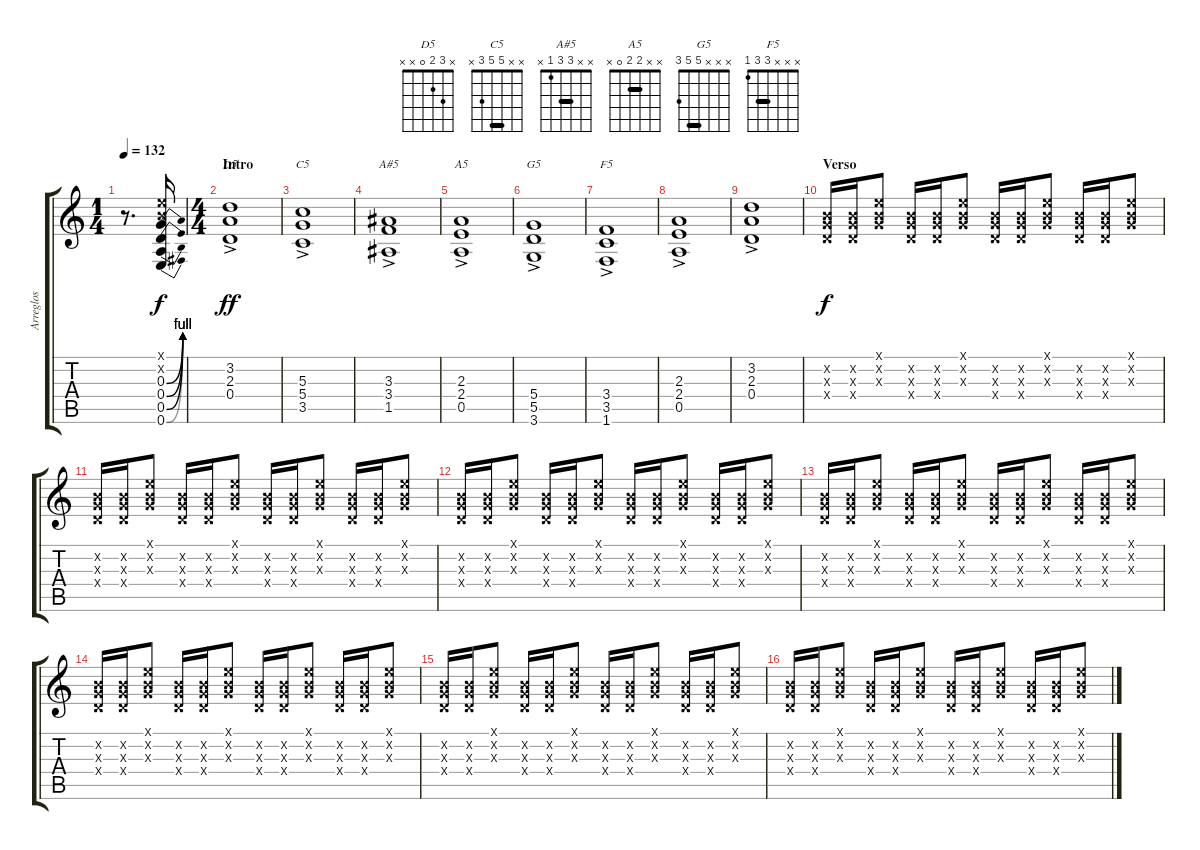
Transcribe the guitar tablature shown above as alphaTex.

\track ("Arreglos" "Arreglos") {instrument overdrivenguitar}
\staff {score tabs}
\tuning (E4 B3 G3 D3 A2 E2) {hide}
\chord ("D5" x 3 2 0 x x)
\chord ("C5" x x 5 5 3 x) {barre 5}
\chord ("A#5" x x 3 3 1 x) {barre 3}
\chord ("A5" x x 2 2 0 x) {barre 2}
\chord ("G5" x x x 5 5 3) {barre 5}
\chord ("F5" x x x 3 3 1) {barre 3}
\ts (1 4)
\tempo 132
\clef g2
\ks c
r.8{d dy f instrument overdrivenguitar} (0.1{x} 0.2{x} 0.3{be (bend 0 0 60 4)} 0.4{be (bend 0 0 60 4)} 0.5{be (bend 0 0 60 4)} 0.6{be (bend 0 0 60 4)}).16 |
\ts (4 4)
\section ("" "Intro")
(3.2 2.3 0.4{ac}).1{ch "D5" dy ff} |
(5.3 5.4{ac} 3.5).1{ch "C5"} |
(3.3 3.4{ac} 1.5).1{ch "A#5"} |
(2.3 2.4{ac} 0.5).1{ch "A5"} |
(5.4 5.5{ac} 3.6).1{ch "G5"} |
(3.4 3.5{ac} 1.6).1{ch "F5"} |
(2.3 2.4{ac} 0.5).1 |
(3.2 2.3 0.4{ac}).1 |
\section ("" "Verso")
(0.2{x} 0.3{x} 0.4{x}).16{dy f volume 10 balance 9 instrument guitarharmonics} (0.2{x} 0.3{x} 0.4{x}).16 (0.1{x} 0.2{x} 0.3{x}).8 (0.2{x} 0.3{x} 0.4{x}).16 (0.2{x} 0.3{x} 0.4{x}).16 (0.1{x} 0.2{x} 0.3{x}).8 (0.2{x} 0.3{x} 0.4{x}).16 (0.2{x} 0.3{x} 0.4{x}).16 (0.1{x} 0.2{x} 0.3{x}).8 (0.2{x} 0.3{x} 0.4{x}).16 (0.2{x} 0.3{x} 0.4{x}).16 (0.1{x} 0.2{x} 0.3{x}).8 |
(0.2{x} 0.3{x} 0.4{x}).16 (0.2{x} 0.3{x} 0.4{x}).16 (0.1{x} 0.2{x} 0.3{x}).8 (0.2{x} 0.3{x} 0.4{x}).16 (0.2{x} 0.3{x} 0.4{x}).16 (0.1{x} 0.2{x} 0.3{x}).8 (0.2{x} 0.3{x} 0.4{x}).16 (0.2{x} 0.3{x} 0.4{x}).16 (0.1{x} 0.2{x} 0.3{x}).8 (0.2{x} 0.3{x} 0.4{x}).16 (0.2{x} 0.3{x} 0.4{x}).16 (0.1{x} 0.2{x} 0.3{x}).8 |
(0.2{x} 0.3{x} 0.4{x}).16 (0.2{x} 0.3{x} 0.4{x}).16 (0.1{x} 0.2{x} 0.3{x}).8 (0.2{x} 0.3{x} 0.4{x}).16 (0.2{x} 0.3{x} 0.4{x}).16 (0.1{x} 0.2{x} 0.3{x}).8 (0.2{x} 0.3{x} 0.4{x}).16 (0.2{x} 0.3{x} 0.4{x}).16 (0.1{x} 0.2{x} 0.3{x}).8 (0.2{x} 0.3{x} 0.4{x}).16 (0.2{x} 0.3{x} 0.4{x}).16 (0.1{x} 0.2{x} 0.3{x}).8 |
(0.2{x} 0.3{x} 0.4{x}).16 (0.2{x} 0.3{x} 0.4{x}).16 (0.1{x} 0.2{x} 0.3{x}).8 (0.2{x} 0.3{x} 0.4{x}).16 (0.2{x} 0.3{x} 0.4{x}).16 (0.1{x} 0.2{x} 0.3{x}).8 (0.2{x} 0.3{x} 0.4{x}).16 (0.2{x} 0.3{x} 0.4{x}).16 (0.1{x} 0.2{x} 0.3{x}).8 (0.2{x} 0.3{x} 0.4{x}).16 (0.2{x} 0.3{x} 0.4{x}).16 (0.1{x} 0.2{x} 0.3{x}).8 |
(0.2{x} 0.3{x} 0.4{x}).16 (0.2{x} 0.3{x} 0.4{x}).16 (0.1{x} 0.2{x} 0.3{x}).8 (0.2{x} 0.3{x} 0.4{x}).16 (0.2{x} 0.3{x} 0.4{x}).16 (0.1{x} 0.2{x} 0.3{x}).8 (0.2{x} 0.3{x} 0.4{x}).16 (0.2{x} 0.3{x} 0.4{x}).16 (0.1{x} 0.2{x} 0.3{x}).8 (0.2{x} 0.3{x} 0.4{x}).16 (0.2{x} 0.3{x} 0.4{x}).16 (0.1{x} 0.2{x} 0.3{x}).8 |
(0.2{x} 0.3{x} 0.4{x}).16 (0.2{x} 0.3{x} 0.4{x}).16 (0.1{x} 0.2{x} 0.3{x}).8 (0.2{x} 0.3{x} 0.4{x}).16 (0.2{x} 0.3{x} 0.4{x}).16 (0.1{x} 0.2{x} 0.3{x}).8 (0.2{x} 0.3{x} 0.4{x}).16 (0.2{x} 0.3{x} 0.4{x}).16 (0.1{x} 0.2{x} 0.3{x}).8 (0.2{x} 0.3{x} 0.4{x}).16 (0.2{x} 0.3{x} 0.4{x}).16 (0.1{x} 0.2{x} 0.3{x}).8 |
(0.2{x} 0.3{x} 0.4{x}).16 (0.2{x} 0.3{x} 0.4{x}).16 (0.1{x} 0.2{x} 0.3{x}).8 (0.2{x} 0.3{x} 0.4{x}).16 (0.2{x} 0.3{x} 0.4{x}).16 (0.1{x} 0.2{x} 0.3{x}).8 (0.2{x} 0.3{x} 0.4{x}).16 (0.2{x} 0.3{x} 0.4{x}).16 (0.1{x} 0.2{x} 0.3{x}).8 (0.2{x} 0.3{x} 0.4{x}).16 (0.2{x} 0.3{x} 0.4{x}).16 (0.1{x} 0.2{x} 0.3{x}).8
